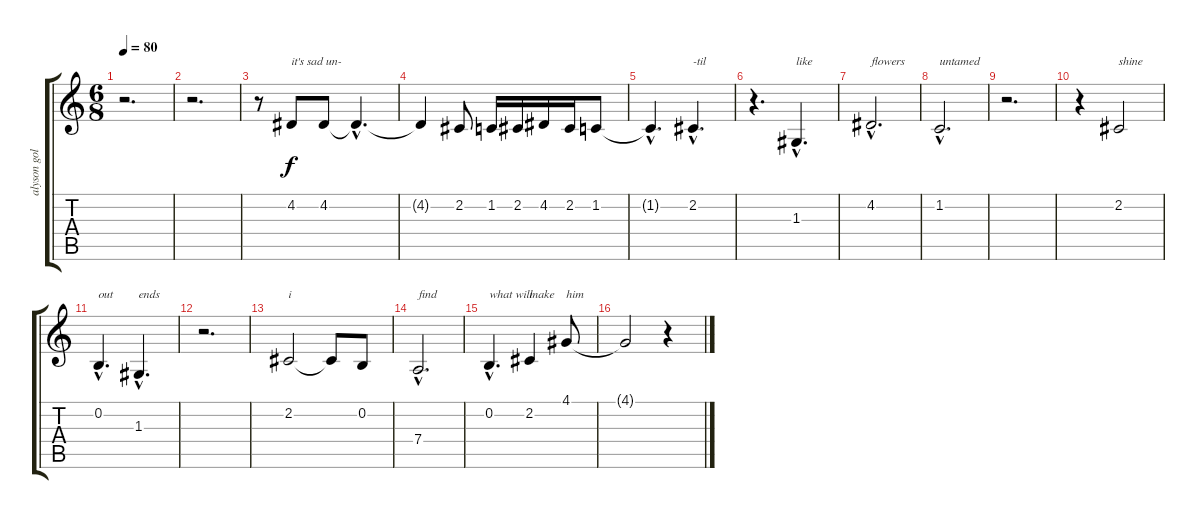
\track ("alyson goldfrapp" "alyson gol") {instrument synthvoice}
\staff {score tabs}
\tuning (E4 B3 G3 D3 A2 E2) {hide}
\ts (6 8)
\tempo 80
\clef g2
\ks c
r.2{d dy f} |
r.2{d} |
r.8 4.2.8{txt "it's sad un-"} 4.2.8 4.2{hac t}.4{d} |
4.2{t}.4 2.2.8 1.2.16 2.2.16 4.2.16 2.2.16 1.2.8 |
1.2{hac t}.4{d} 2.2{hac}.4{d txt "-til"} |
r.4{d} 1.3{hac}.4{d txt "like"} |
4.2{hac}.2{d txt "flowers"} |
1.2{hac}.2{d txt "untamed"} |
r.2{d} |
r.4 2.2.2{txt "shine"} |
0.2{hac}.4{d txt "out"} 1.3{hac}.4{d txt "ends"} |
r.2{d} |
2.2.2{txt "i"} 2.2{t}.8 0.2.8 |
7.4{hac}.2{d txt "find"} |
0.2{hac}.4{d txt "what will"} 2.2.4{txt "make"} 4.1.8{txt "him"} |
4.1{t}.2 r.4
